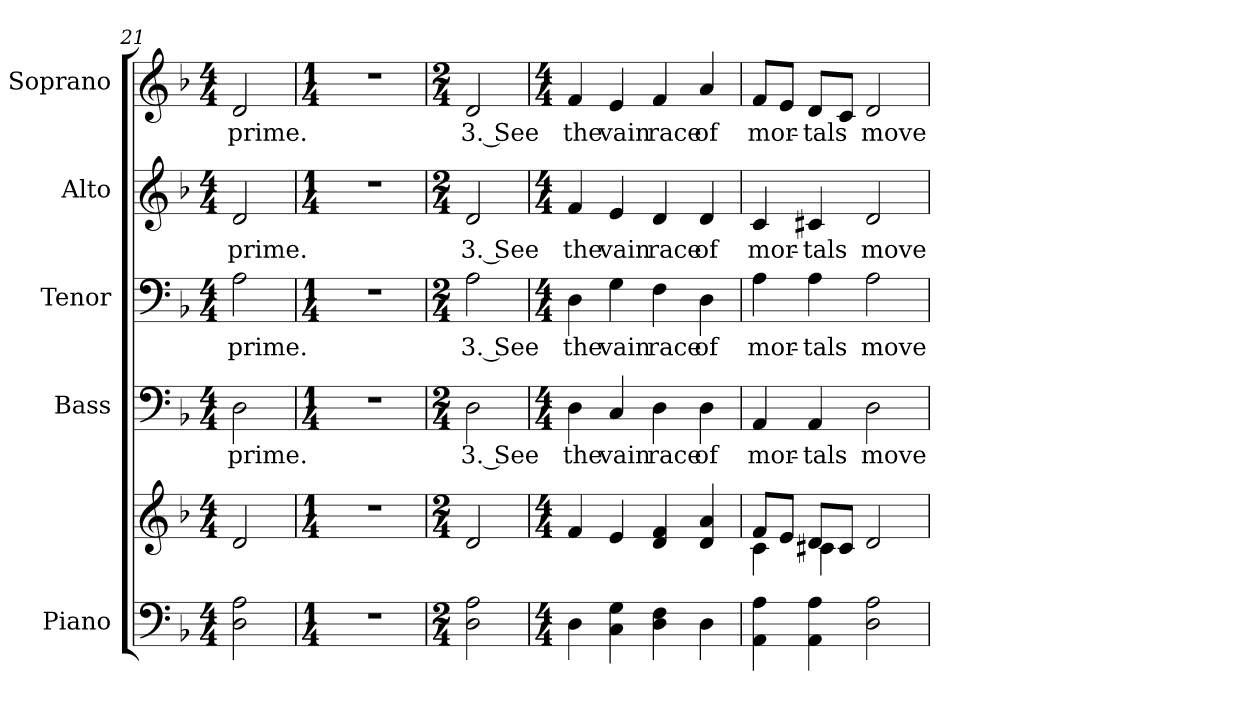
**kern	**kern	**kern	**text	**kern	**text	**kern	**text	**kern	**text
*part5	*part5	*part4	*part4	*part3	*part3	*part2	*part2	*part1	*part1
*staff6	*staff5	*staff4	*staff4	*staff3	*staff3	*staff2	*staff2	*staff1	*staff1
*I"Piano	*	*I"Bass	*	*I"Tenor	*	*I"Alto	*	*I"Soprano	*
*I'Pno.	*	*I'B.	*	*I'T.	*	*I'A.	*	*I'S.	*
!!LO:PB:g=z
*clefF4	*clefG2	*clefF4	*	*clefF4	*	*clefG2	*	*clefG2	*
*k[b-]	*k[b-]	*k[b-]	*	*k[b-]	*	*k[b-]	*	*k[b-]	*
*F:	*F:	*F:	*	*F:	*	*F:	*	*F:	*
*M4/4	*M4/4	*M4/4	*	*M4/4	*	*M4/4	*	*M4/4	*
=21	=21	=21	=21	=21	=21	=21	=21	=21	=21
!	!	!	!LO:LY:b:color=#000000	!	!	!	!	!	!
!	!	!	!	!	!LO:LY:b:color=#000000	!	!	!	!
!	!	!	!	!	!	!	!LO:LY:b:color=#000000	!	!
!	!	!	!	!	!	!	!	!	!LO:LY:b:color=#000000
2Di\ 2Ai	2di/	2Di\	prime.	2Ai\	prime.	2di/	prime.	2di/	prime.
=22	=22	=22	=22	=22	=22	=22	=22	=22	=22
*M1/4	*M1/4	*M1/4	*	*M1/4	*	*M1/4	*	*M1/4	*
!LO:N:vis=1	!LO:N:vis=1	!LO:N:vis=1	!	!LO:N:vis=1	!	!LO:N:vis=1	!	!LO:N:vis=1	!
4r	4r	4r	.	4r	.	4r	.	4r	.
=23	=23	=23	=23	=23	=23	=23	=23	=23	=23
*M2/4	*M2/4	*M2/4	*	*M2/4	*	*M2/4	*	*M2/4	*
!	!	!	!LO:LY:b:color=#000000	!	!	!	!	!	!
!	!	!	!	!	!LO:LY:b:color=#000000	!	!	!	!
!	!	!	!	!	!	!	!LO:LY:b:color=#000000	!	!
!	!	!	!	!	!	!	!	!	!LO:LY:b:color=#000000
2Di\ 2Ai	2di/	2Di\	3. See	2Ai\	3. See	2di/	3. See	2di/	3. See
=24	=24	=24	=24	=24	=24	=24	=24	=24	=24
*M4/4	*M4/4	*M4/4	*	*M4/4	*	*M4/4	*	*M4/4	*
!	!	!	!LO:LY:b:color=#000000	!	!	!	!	!	!
!	!	!	!	!	!LO:LY:b:color=#000000	!	!	!	!
!	!	!	!	!	!	!	!LO:LY:b:color=#000000	!	!
!	!	!	!	!	!	!	!	!	!LO:LY:b:color=#000000
4Di\	4fi/	4Di\	the	4Di\	the	4fi/	the	4fi/	the
!	!	!	!LO:LY:b:color=#000000	!	!	!	!	!	!
!	!	!	!	!	!LO:LY:b:color=#000000	!	!	!	!
!	!	!	!	!	!	!	!LO:LY:b:color=#000000	!	!
!	!	!	!	!	!	!	!	!	!LO:LY:b:color=#000000
4Ci\ 4Gi	4ei/	4Ci/	vain	4Gi\	vain	4ei/	vain	4ei/	vain
!	!	!	!LO:LY:b:color=#000000	!	!	!	!	!	!
!	!	!	!	!	!LO:LY:b:color=#000000	!	!	!	!
!	!	!	!	!	!	!	!LO:LY:b:color=#000000	!	!
!	!	!	!	!	!	!	!	!	!LO:LY:b:color=#000000
4Di\ 4Fi	4di/ 4fi	4Di\	race	4Fi\	race	4di/	race	4fi/	race
!	!	!	!LO:LY:b:color=#000000	!	!	!	!	!	!
!	!	!	!	!	!LO:LY:b:color=#000000	!	!	!	!
!	!	!	!	!	!	!	!LO:LY:b:color=#000000	!	!
!	!	!	!	!	!	!	!	!	!LO:LY:b:color=#000000
4Di\	4di/ 4ai	4Di\	of	4Di\	of	4di/	of	4ai/	of
!!LO:LB:g=z
=25	=25	=25	=25	=25	=25	=25	=25	=25	=25
*	*^	*	*	*	*	*	*	*	*
!	!	!	!	!LO:LY:b:color=#000000	!	!	!	!	!	!
!	!	!	!	!	!	!LO:LY:b:color=#000000	!	!	!	!
!	!	!	!	!	!	!	!	!LO:LY:b:color=#000000	!	!
!	!	!	!	!	!	!	!	!	!	!LO:LY:b:color=#000000
4AAi\ 4Ai	8fi/L	4ci\	4AAi/	mor-	4Ai\	mor-	4ci/	mor-	8fi/L	mor-
.	8ei/J	.	.	.	.	.	.	.	8ei/J	.
!	!	!	!	!LO:LY:b:color=#000000	!	!	!	!	!	!
!	!	!	!	!	!	!LO:LY:b:color=#000000	!	!	!	!
!	!	!	!	!	!	!	!	!LO:LY:b:color=#000000	!	!
!	!	!	!	!	!	!	!	!	!	!LO:LY:b:color=#000000
4AAi\ 4Ai	8di/L	4c#Xi\	4AAi/	-tals	4Ai\	-tals	4c#Xi/	-tals	8di/L	-tals
.	8c#i/J	.	.	.	.	.	.	.	8ci/J	.
!	!	!	!	!LO:LY:b:color=#000000	!	!	!	!	!	!
!	!	!	!	!	!	!LO:LY:b:color=#000000	!	!	!	!
!	!	!	!	!	!	!	!	!LO:LY:b:color=#000000	!	!
!	!	!	!	!	!	!	!	!	!	!LO:LY:b:color=#000000
2Di\ 2Ai	2di/	2ryy	2Di\	move	2Ai\	move	2di/	move	2di/	move
*	*v	*v	*	*	*	*	*	*	*	*
=	=	=	=	=	=	=	=	=	=
*-	*-	*-	*-	*-	*-	*-	*-	*-	*-
